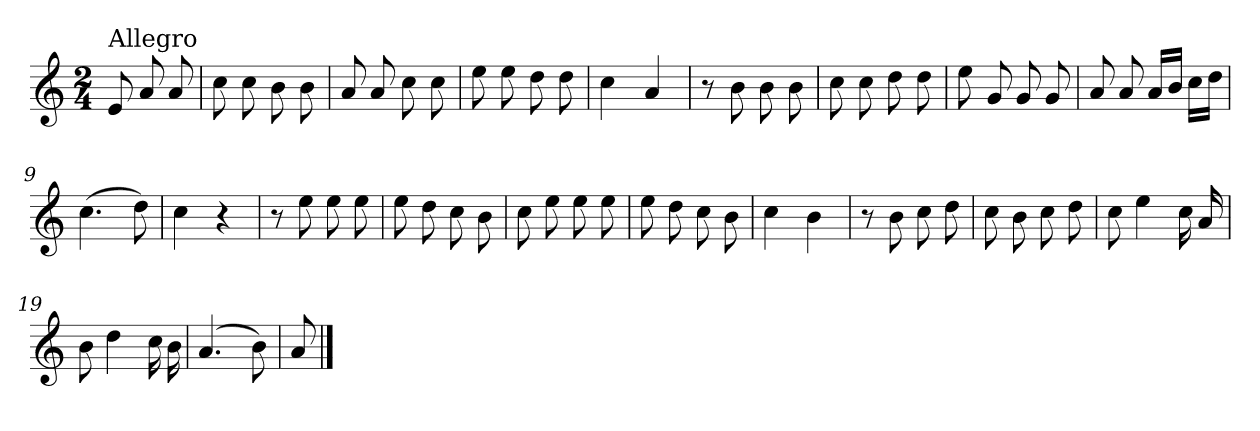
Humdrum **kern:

**kern
*part1
*staff1
*clefG2
*k[]
*a:
*M2/4
=
!LO:TX:a:t=Allegro
8e/
8a/
8a/
=1
8cc\
8cc\
8b\
8b\
=2
8a/
8a/
8cc\
8cc\
=3
8ee\
8ee\
8dd\
8dd\
=4
4cc\
4a/
=5
8r
8b\
8b\
8b\
=6
8cc\
8cc\
8dd\
8dd\
=7
8ee\
8g/
8g/
8g/
!!LO:LB:g=z
=8
8a/
8a/
16a/LL
16b/JJ
16cc\LL
16dd\JJ
=9
(>4.cc\
8dd\)
=10
4cc\
4r
=11
8r
8ee\
8ee\
8ee\
=12
8ee\
8dd\
8cc\
8b\
=13
8cc\
8ee\
8ee\
8ee\
=14
8ee\
8dd\
8cc\
8b\
=15
4cc\
4b\
=16
8r
8b\
8cc\
8dd\
=17
8cc\
8b\
8cc\
8dd\
!!LO:LB:g=z
=18
8cc\
4ee\
16cc\
16a/
=19
8b\
4dd\
16cc\
16b\
=20
(>4.a/
8b\)
=21
8a/
==
*-
